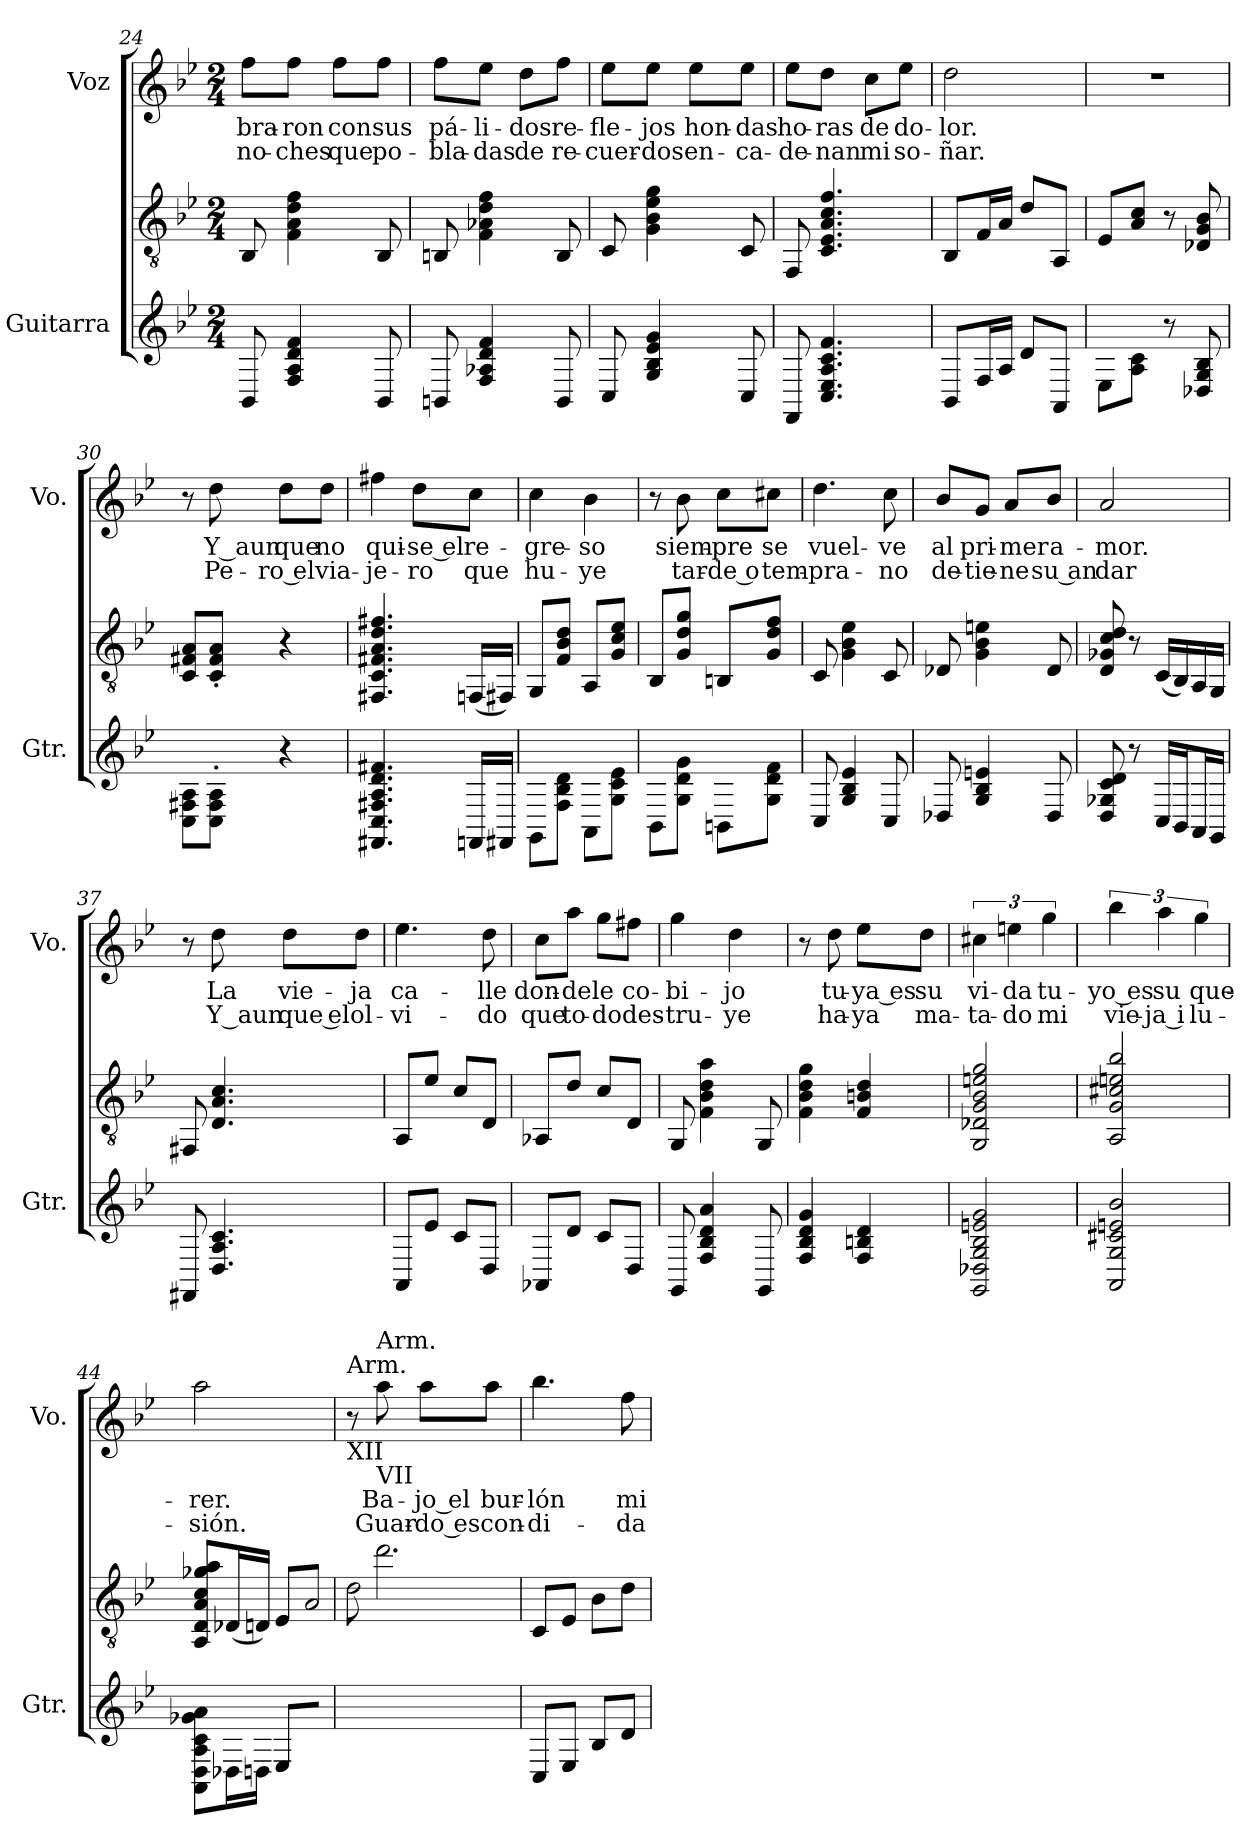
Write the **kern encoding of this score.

**kern	**kern	**kern	**text	**text
*part2	*part2	*part1	*part1	*part1
*staff3	*staff2	*staff1	*staff1	*staff1
*I"Guitarra	*	*I"Voz	*	*
*I'Gtr.	*	*I'Vo.	*	*
*	*clefGv2	*clefG2	*	*
*k[b-e-]	*k[b-e-]	*k[b-e-]	*	*
*M2/4	*M2/4	*M2/4	*	*
=24	=24	=24	=24	=24
!	!	!	!LO:LY:b	!LO:LY:b
8BB-	8BB-/	8ff\L	-bra-	no-
!	!	!	!LO:LY:b	!LO:LY:b
4F 4A 4d 4f	4F\ 4A\ 4d\ 4f\	8ff\J	-ron	-ches
!	!	!	!LO:LY:b	!LO:LY:b
.	.	8ff\L	con	que
!	!	!	!LO:LY:b	!LO:LY:b
8BB-	8BB-/	8ff\J	sus	po-
=25	=25	=25	=25	=25
!	!	!	!LO:LY:b	!LO:LY:b
8BBn	8BBn/	8ff\L	pá-	-bla-
!	!	!	!LO:LY:b	!LO:LY:b
4F 4A-X 4d 4f	4F\ 4A-X\ 4d\ 4f\	8ee-\J	-li-	-das
!	!	!	!LO:LY:b	!LO:LY:b
.	.	8dd\L	-dos	de
!	!	!	!LO:LY:b	!LO:LY:b
8BB	8BB/	8ff\J	re-	re-
=26	=26	=26	=26	=26
!	!	!	!LO:LY:b	!LO:LY:b
8C	8C/	8ee-\L	-fle-	-cuer-
!	!	!	!LO:LY:b	!LO:LY:b
4G 4B- 4e- 4g	4G\ 4B-\ 4e-\ 4g\	8ee-\J	-jos	-dos
!	!	!	!LO:LY:b	!LO:LY:b
.	.	8ee-\L	hon-	en-
!	!	!	!LO:LY:b	!LO:LY:b
8C	8C/	8ee-\J	-das	-ca-
!!LO:LB:g=z
=27	=27	=27	=27	=27
!	!	!	!LO:LY:b	!LO:LY:b
8FF	8FF/	8ee-\L	ho-	-de-
!	!	!	!LO:LY:b	!LO:LY:b
4.C 4.E- 4.A 4.c 4.f	4.C/ 4.E-/ 4.A/ 4.c/ 4.f/	8dd\J	-ras	-nan
!	!	!	!LO:LY:b	!LO:LY:b
.	.	8cc\L	de	mi
!	!	!	!LO:LY:b	!LO:LY:b
.	.	8ee-\J	do-	so-
=28	=28	=28	=28	=28
!	!	!	!LO:LY:b	!LO:LY:b
8BB-L	8BB-/L	2dd\	-lor.	-ñar.
16FL	16F/L	.	.	.
16AJJ	16A/JJ	.	.	.
8dL	8d/L	.	.	.
8AAJ	8AA/J	.	.	.
=29	=29	=29	=29	=29
8E-L	8E-/L	2r	.	.
8A\ 8c\J	8A/ 8c/J	.	.	.
8r	8r	.	.	.
8D-X 8G 8B-	8D-X/ 8G/ 8B-/	.	.	.
=30	=30	=30	=30	=30
8C\ 8F#X\ 8A\L	8C/ 8F#X/ 8A/L	8r	.	.
!	!	!	!LO:LY:b	!LO:LY:b
8C'\ 8F#'\ 8A'\J	8C/' 8F#/' 8A/'J	8dd\	Y aun	Pe-
!	!	!	!LO:LY:b	!LO:LY:b
4r	4r	8dd\L	-que	ro el
!	!	!	!LO:LY:b	!LO:LY:b
.	.	8dd\J	no	via-
=31	=31	=31	=31	=31
!	!	!	!LO:LY:b	!LO:LY:b
4.FF#X 4.C 4.F#X 4.A 4.d 4.f#X	4.FF#X/ 4.C/ 4.F#X/ 4.A/ 4.d/ 4.f#X/	4ff#X\	qui-	-je-
!	!	!	!LO:LY:b	!LO:LY:b
.	.	8dd\L	se el	-ro
!	!	!	!LO:LY:b	!LO:LY:b
16FFnLL	(16FFn/LL	8cc\J	re-	que
16FF#XJJ	16FF#X/JJ)	.	.	.
=32	=32	=32	=32	=32
!	!	!	!LO:LY:b	!LO:LY:b
8GGL	8GG/L	4cc\	-gre-	hu-
8F\ 8B-\ 8d\J	8F/ 8B-/ 8d/J	.	.	.
!	!	!	!LO:LY:b	!LO:LY:b
8AAL	8AA/L	4b-\	-so	-ye
8G\ 8c\ 8e-\J	8G/ 8c/ 8e-/J	.	.	.
!!LO:LB:g=z
=33	=33	=33	=33	=33
8BB-L	8BB-/L	8r	.	.
!	!	!	!LO:LY:b	!LO:LY:b
8G\ 8d\ 8g\J	8G/ 8d/ 8g/J	8b-\	siem-	tar-
!	!	!	!LO:LY:b	!LO:LY:b
8BBnL	8BBn/L	8cc\L	-pre	de o
!	!	!	!LO:LY:b	!LO:LY:b
8G\ 8d\ 8f\J	8G/ 8d/ 8f/J	8cc#X\J	se	tem-
=34	=34	=34	=34	=34
!	!	!	!LO:LY:b	!LO:LY:b
8C	8C/	4.dd\	vuel-	-pra-
4G 4B- 4e-	4G\ 4B-\ 4e-\	.	.	.
!	!	!	!LO:LY:b	!LO:LY:b
8C	8C/	8cc\	-ve	-no
=35	=35	=35	=35	=35
!	!	!	!LO:LY:b	!LO:LY:b
8D-X	8D-X/	8b-/L	al	de-
!	!	!	!LO:LY:b	!LO:LY:b
4G 4B- 4en	4G\ 4B-\ 4en\	8g/J	pri-	-tie-
!	!	!	!LO:LY:b	!LO:LY:b
.	.	8a/L	-mer	-ne
!	!	!	!LO:LY:b	!LO:LY:b
8D-	8D-/	8b-/J	a-	su an
=36	=36	=36	=36	=36
!	!	!	!LO:LY:b	!LO:LY:b
8D 8G-X 8c 8d	8D/ 8G-X/ 8c/ 8d/	2a/	-mor.	-dar
8r	8r	.	.	.
16CLL	(16C/LL	.	.	.
16BB-J	16BB-/)	.	.	.
16AAL	16AA/	.	.	.
16GGJJ	16GG/JJ	.	.	.
=37	=37	=37	=37	=37
8FF#X	8FF#X/	8r	.	.
!	!	!	!LO:LY:b	!LO:LY:b
4.D 4.A 4.c	4.D/ 4.A/ 4.c/	8dd\	La	Y aun
!	!	!	!LO:LY:b	!LO:LY:b
.	.	8dd\L	vie-	que el
!	!	!	!LO:LY:b	!LO:LY:b
.	.	8dd\J	-ja	ol-
=38	=38	=38	=38	=38
!	!	!	!LO:LY:b	!LO:LY:b
8AAL	8AA/L	4.ee-\	ca-	-vi-
8e-J	8e-/J	.	.	.
8cL	8c/L	.	.	.
!	!	!	!LO:LY:b	!LO:LY:b
8DJ	8D/J	8dd\	-lle	-do
!!LO:LB:g=z
=39	=39	=39	=39	=39
!	!	!	!LO:LY:b	!LO:LY:b
8AA-XL	8AA-X/L	8cc\L	don-	que
!	!	!	!LO:LY:b	!LO:LY:b
8dJ	8d/J	8aa\J	-de	to-
!	!	!	!LO:LY:b	!LO:LY:b
8cL	8c/L	8gg\L	le	-do
!	!	!	!LO:LY:b	!LO:LY:b
8DJ	8D/J	8ff#X\J	co-	des-
=40	=40	=40	=40	=40
!	!	!	!LO:LY:b	!LO:LY:b
8GG	8GG/	4gg\	-bi-	-tru-
4F 4B- 4d 4a	4F\ 4B-\ 4d\ 4a\	.	.	.
!	!	!	!LO:LY:b	!LO:LY:b
.	.	4dd\	-jo	-ye
8GG	8GG/	.	.	.
=41	=41	=41	=41	=41
4F 4B- 4d 4g	4F\ 4B-\ 4d\ 4g\	8r	.	.
!	!	!	!LO:LY:b	!LO:LY:b
.	.	8dd\	tu-	ha-
!	!	!	!LO:LY:b	!LO:LY:b
4F 4Bn 4d	4F/ 4Bn/ 4d/	8ee-\L	ya es	-ya
!	!	!	!LO:LY:b	!LO:LY:b
.	.	8dd\J	su	ma-
=42	=42	=42	=42	=42
!	!	!	!LO:LY:b	!LO:LY:b
2GG 2D-X 2G 2B- 2en 2g	2GG/ 2D-X/ 2G/ 2B-/ 2en/ 2g/	6cc#X\	vi-	-ta-
!	!	!	!LO:LY:b	!LO:LY:b
.	.	6een\	-da	-do
!	!	!	!LO:LY:b	!LO:LY:b
.	.	6gg\	tu-	mi
=43	=43	=43	=43	=43
!	!	!	!LO:LY:b	!LO:LY:b
2AA 2G 2c#X 2en 2b-	2AA/ 2G/ 2c#X/ 2en/ 2b-/	6bb-\	yo es	vie-
!	!	!	!LO:LY:b	!LO:LY:b
.	.	6aa\	su	ja i
!	!	!	!LO:LY:b	!LO:LY:b
.	.	6gg\	que-	-lu-
=44	=44	=44	=44	=44
!	!	!	!LO:LY:b	!LO:LY:b
8AA\ 8D\ 8A\ 8c\ 8g-X\ 8a\L	8AA/ 8D/ 8A/ 8c/ 8g-X/ 8a/L	2aa\	-rer.	-sión.
16D-XL	(16D-X/L	.	.	.
16DnJJ	16Dn/JJ)	.	.	.
8E-L	8E-/L	.	.	.
!LO:N:head=open	!LO:N:head=open	!	!	!
8AJyy	8A/J	.	.	.
!!LO:PB:g=z
=45	=45	=45	=45	=45
!	!	!LO:TX:a:t=Arm.	!	!
!	!	!LO:TX:b:t=XII	!	!
!LO:N:head=open	!LO:N:head=open	!	!	!
8dyy	8d\	8r	.	.
!	!	!LO:TX:a:t=Arm.	!	!
!	!	!LO:TX:b:t=VII	!	!
!LO:N:head=open	!LO:N:head=open	!	!LO:LY:b	!LO:LY:b
4.ddyy	4.dd\	8aa\	Ba-	Guar-
!	!	!	!LO:LY:b	!LO:LY:b
.	.	8aa\L	jo el	do es
!	!	!	!LO:LY:b	!LO:LY:b
.	.	8aa\J	bur-	-con-
=46	=46	=46	=46	=46
!	!	!	!LO:LY:b	!LO:LY:b
8CL	8C/L	4.bb-\	-lón	-di-
8E-J	8E-/J	.	.	.
8B-L	8B-\L	.	.	.
!	!	!	!LO:LY:b	!LO:LY:b
8dJ	8d\J	8ff\	mi-	-da
=	=	=	=	=
*-	*-	*-	*-	*-
